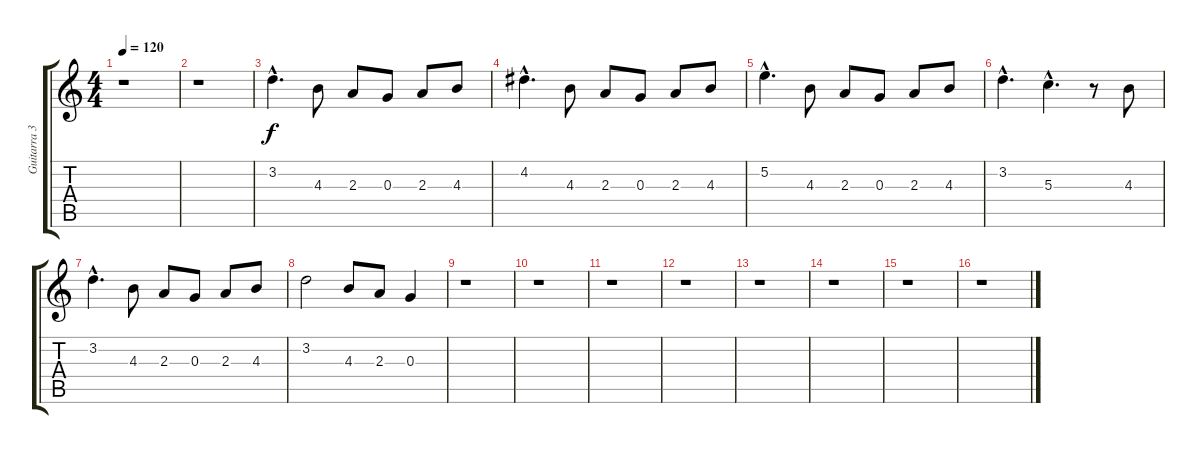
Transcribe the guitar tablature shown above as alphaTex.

\track ("Guitarra 3" "Guitarra 3") {instrument overdrivenguitar}
\staff {score tabs}
\tuning (E4 B3 G3 D3 A2 E2) {hide}
\ts (4 4)
\tempo 120
\clef g2
\ks c
r.1{dy f instrument overdrivenguitar} |
r.1 |
3.2{hac}.4{d} 4.3.8 2.3.8 0.3.8 2.3.8 4.3.8 |
4.2{hac}.4{d} 4.3.8 2.3.8 0.3.8 2.3.8 4.3.8 |
5.2{hac}.4{d} 4.3.8 2.3.8 0.3.8 2.3.8 4.3.8 |
3.2{hac}.4{d} 5.3{hac}.4{d} r.8 4.3.8 |
3.2{hac}.4{d} 4.3.8 2.3.8 0.3.8 2.3.8 4.3.8 |
3.2.2 4.3.8 2.3.8 0.3.4 |
r.1 |
r.1 |
r.1 |
r.1 |
r.1 |
r.1 |
r.1 |
r.1
